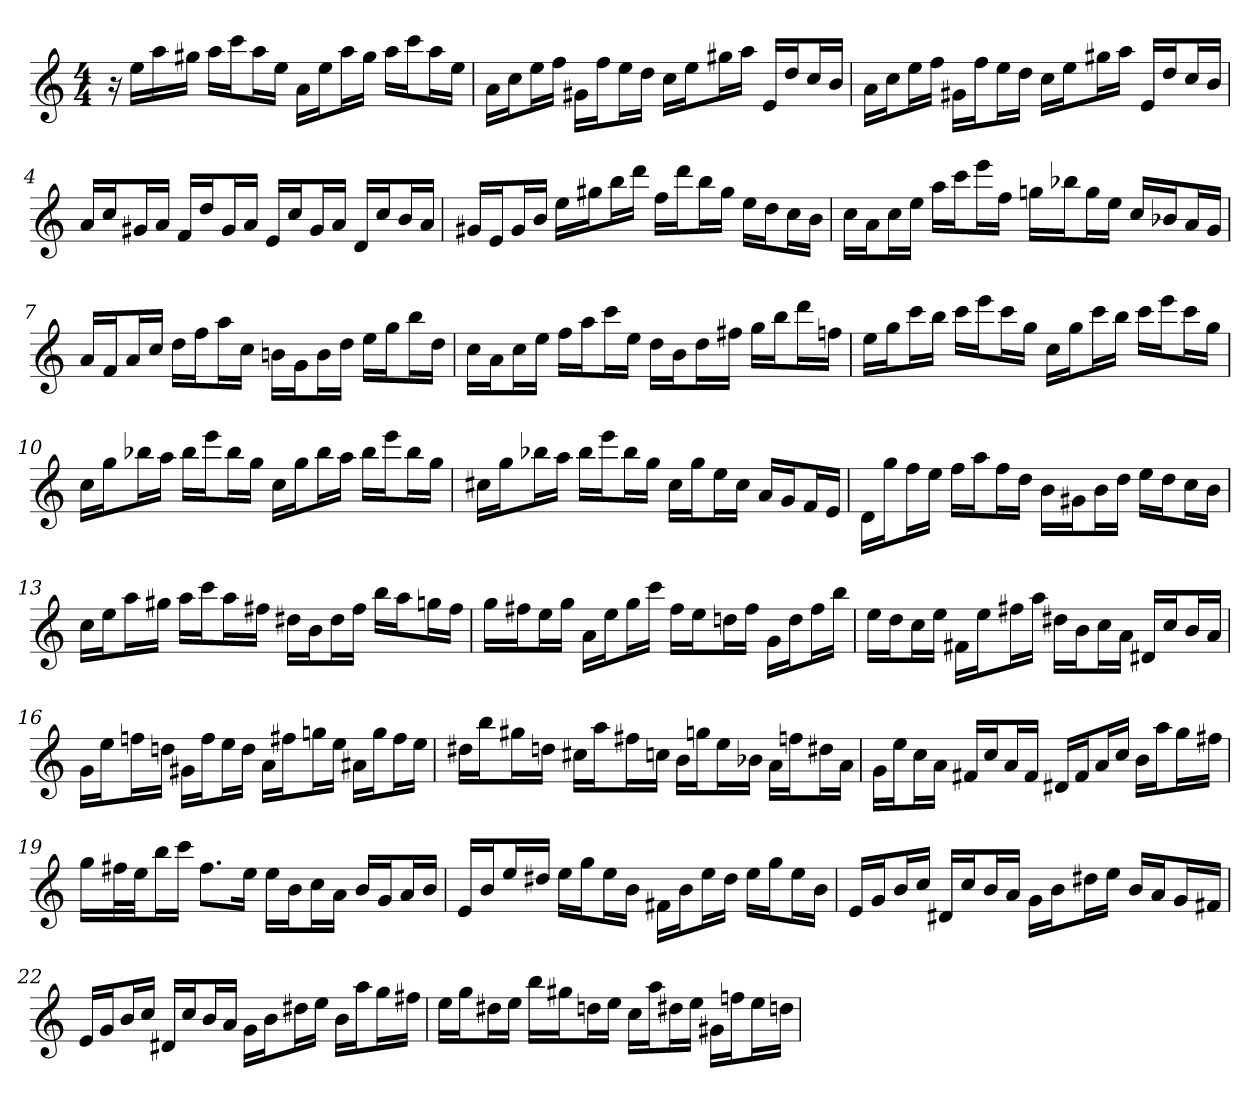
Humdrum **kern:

**kern
*part1
*staff1
*M4/4
=1
16r
16eeLL
16aa
16gg#XJJ
16aaLL
16cccJ
16aaL
16eeJJ
16aLL
16eeJ
16aaL
16gg#JJ
16aaLL
16cccJ
16aaL
16eeJJ
=2
16aLL
16ccJ
16eeL
16ffJJ
16g#XLL
16ffJ
16eeL
16ddJJ
16ccLL
16eeJ
16gg#XL
16aaJJ
16eLL
16ddJ
16ccL
16bJJ
=3
16aLL
16ccJ
16eeL
16ffJJ
16g#XLL
16ffJ
16eeL
16ddJJ
16ccLL
16eeJ
16gg#XL
16aaJJ
16eLL
16ddJ
16ccL
16bJJ
=4
16aLL
16ccJ
16g#XL
16aJJ
16fLL
16ddJ
16g#L
16aJJ
16eLL
16ccJ
16g#L
16aJJ
16dLL
16ccJ
16bL
16aJJ
=5
16g#XLL
16eJ
16g#L
16bJJ
16eeLL
16gg#XJ
16bbL
16dddJJ
16ffLL
16dddJ
16bbL
16gg#JJ
16eeLL
16ddJ
16ccL
16bJJ
=6
16ccLL
16aJ
16ccL
16eeJJ
16aaLL
16cccJ
16eeeL
16ffJJ
16ggnLL
16bb-XJ
16ggL
16eeJJ
16ccLL
16b-XJ
16aL
16gJJ
=7
16aLL
16fJ
16aL
16ccJJ
16ddLL
16ffJ
16aaL
16ccJJ
16bnLL
16gJ
16bL
16ddJJ
16eeLL
16ggJ
16bbL
16ddJJ
=8
16ccLL
16aJ
16ccL
16eeJJ
16ffLL
16aaJ
16cccL
16eeJJ
16ddLL
16bJ
16ddL
16ff#XJJ
16ggLL
16bbJ
16dddL
16ffnJJ
=9
16eeLL
16ggJ
16cccL
16bbJJ
16cccLL
16eeeJ
16cccL
16ggJJ
16ccLL
16ggJ
16cccL
16bbJJ
16cccLL
16eeeJ
16cccL
16ggJJ
=10
16ccLL
16ggJ
16bb-XL
16aaJJ
16bb-LL
16eeeJ
16bb-L
16ggJJ
16ccLL
16ggJ
16bb-L
16aaJJ
16bb-LL
16eeeJ
16bb-L
16ggJJ
=11
16cc#XLL
16ggJ
16bb-XL
16aaJJ
16bb-LL
16eeeJ
16bb-L
16ggJJ
16cc#LL
16ggJ
16eeL
16cc#JJ
16aLL
16gJ
16fL
16eJJ
=12
16dLL
16ggJ
16ffL
16eeJJ
16ffLL
16aaJ
16ffL
16ddJJ
16bLL
16g#XJ
16bL
16ddJJ
16eeLL
16ddJ
16ccL
16bJJ
=13
16ccLL
16eeJ
16aaL
16gg#XJJ
16aaLL
16cccJ
16aaL
16ff#XJJ
16dd#XLL
16bJ
16dd#L
16ff#JJ
16bbLL
16aaJ
16ggnL
16ff#JJ
=14
16ggLL
16ff#XJ
16eeL
16ggJJ
16aLL
16eeJ
16ggL
16cccJJ
16ff#LL
16eeJ
16ddnL
16ff#JJ
16gLL
16ddJ
16ff#L
16bbJJ
=15
16eeLL
16ddJ
16ccL
16eeJJ
16f#XLL
16eeJ
16ff#XL
16aaJJ
16dd#XLL
16bJ
16ccL
16aJJ
16d#XLL
16ccJ
16bL
16aJJ
=16
16gLL
16eeJ
16ffnL
16ddnJJ
16g#XLL
16ffJ
16eeL
16ddJJ
16aLL
16ff#XJ
16ggnL
16eeJJ
16a#XLL
16ggJ
16ff#L
16eeJJ
=17
16dd#XLL
16bbJ
16gg#XL
16ddnJJ
16cc#XLL
16aaJ
16ff#XL
16ccnJJ
16bLL
16ggnJ
16eeL
16b-XJJ
16aLL
16ffnJ
16dd#XL
16aJJ
=18
16gLL
16eeJ
16ccL
16aJJ
16f#XLL
16ccJ
16aL
16f#JJ
16d#XLL
16f#J
16aL
16ccJJ
16bLL
16aaJ
16ggL
16ff#XJJ
=19
16ggLL
32ff#XL
32eeJJ
16bbL
16cccJJ
8.ff#L
16eeJk
16eeLL
16bJ
16ccL
16aJJ
16bLL
16gJ
16aL
16bJJ
=20
16eLL
16bJ
16eeL
16dd#XJJ
16eeLL
16ggJ
16eeL
16bJJ
16f#XLL
16bJ
16eeL
16dd#JJ
16eeLL
16ggJ
16eeL
16bJJ
=21
16eLL
16gJ
16bL
16ccJJ
16d#XLL
16ccJ
16bL
16aJJ
16gLL
16bJ
16dd#XL
16eeJJ
16bLL
16aJ
16gL
16f#XJJ
=22
16eLL
16gJ
16bL
16ccJJ
16d#XLL
16ccJ
16bL
16aJJ
16gLL
16bJ
16dd#XL
16eeJJ
16bLL
16aaJ
16ggL
16ff#XJJ
=23
16eeLL
16ggJ
16dd#XL
16eeJJ
16bbLL
16gg#XJ
16ddnL
16eeJJ
16ccLL
16aaJ
16dd#XL
16eeJJ
16g#XLL
16ffnJ
16eeL
16ddnJJ
=
*-
